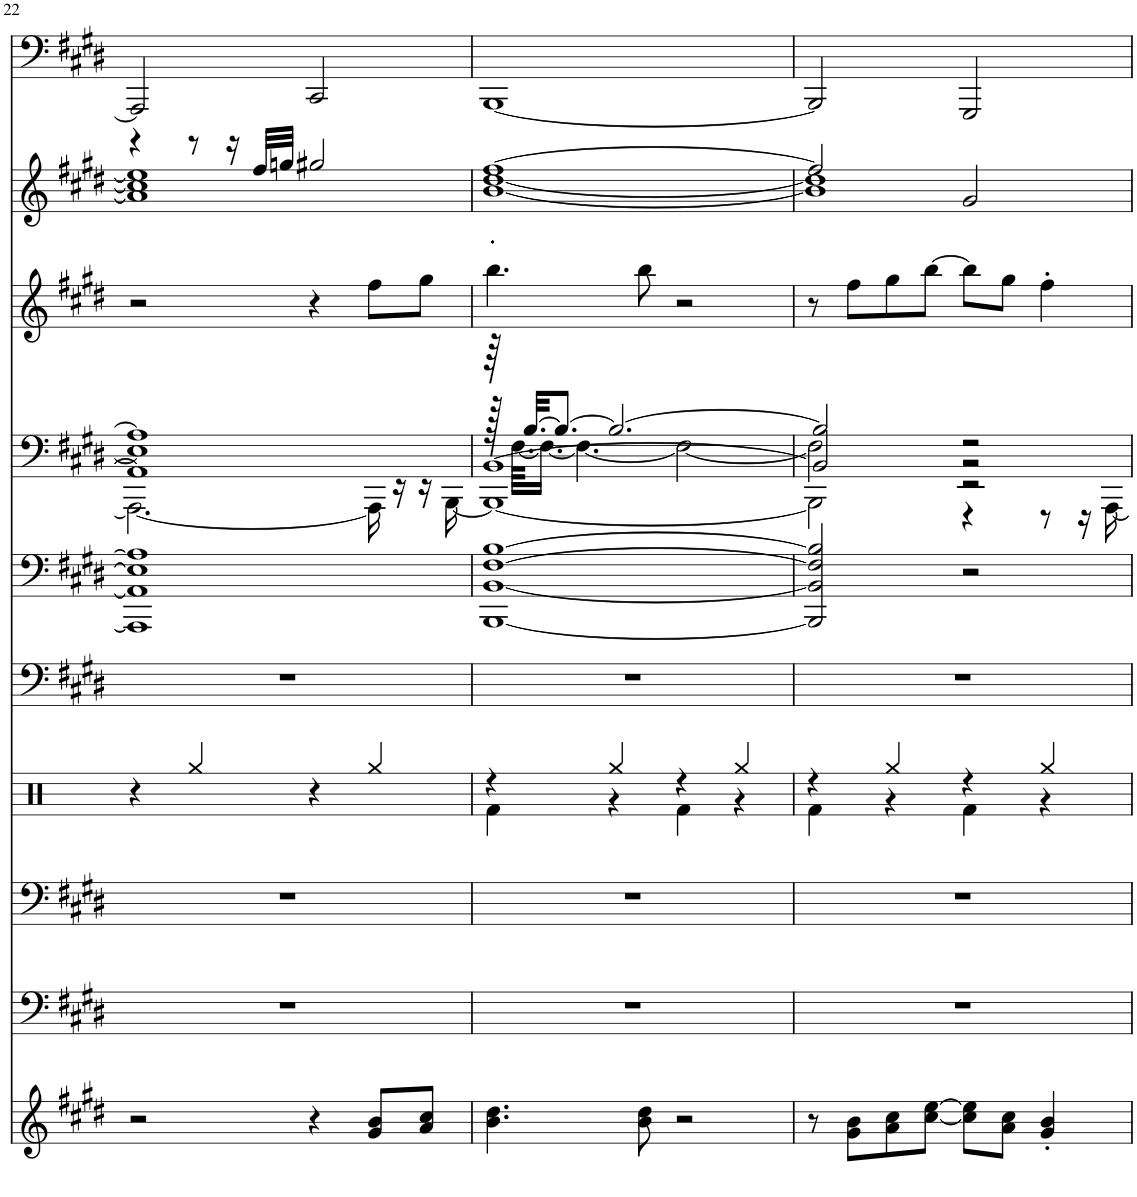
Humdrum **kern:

**kern	**kern	**kern	**kern	**kern	**kern	**kern	**kern	**kern	**text	**kern
*part10	*part9	*part8	*part7	*part6	*part5	*part4	*part3	*part2	*part2	*part1
*staff10	*staff9	*staff8	*staff7	*staff6	*staff5	*staff4	*staff3	*staff2	*staff2	*staff1
*I"Bandoneon	*I"Clean Guitar	*I"Muted Guitar	*I"Percussion	*I"Muted Guitar	*I"Steel Gtr.	*I"Steel Gtr.	*I"Drawbar Organ	*I"Perc. Organ	*	*I"Fingered Bass
!!LO:PB:g=z
*clefG2	*clefF4	*clefF4	*clefX	*clefF4	*clefF4	*clefF4	*clefG2	*clefG2	*	*clefF4
*k[f#c#g#d#]	*k[f#c#g#d#]	*k[f#c#g#d#]	*k[]	*k[f#c#g#d#]	*k[f#c#g#d#]	*k[f#c#g#d#]	*k[f#c#g#d#]	*k[f#c#g#d#]	*	*k[f#c#g#d#]
*M4/4	*M4/4	*M4/4	*M4/4	*M4/4	*M4/4	*M4/4	*M4/4	*M4/4	*	*M4/4
=22	=22	=22	=22	=22	=22	=22	=22	=22	=22	=22
*	*	*	*	*	*	*^	*	*^	*	*
*	*	*	*	*	*	*	*^	*	*	*	*	*
*	*	*	*	*	*	*	*	*^	*	*	*	*	*
2r	1r	1r	4r	1r	1AAA] 1AA] 1E] 1A]	1A]	1E]	1AA]	2.AAA\_	2r	4r	1a] 1cc#] 1ee]	.	2AAA/]
.	.	.	4Rgg/	.	.	.	.	.	.	.	8r	.	.	.
.	.	.	.	.	.	.	.	.	.	.	16r	.	.	.
.	.	.	.	.	.	.	.	.	.	.	32ff#/LLL	.	.	.
.	.	.	.	.	.	.	.	.	.	.	32ggn/JJJ	.	.	.
4r	.	.	4r	.	.	.	.	.	.	4r	2gg#X/	.	.	2CC#/
8g#/ 8b/L	.	.	4Rgg/	.	.	.	.	.	16AAA\]	8ff#\L	.	.	.	.
.	.	.	.	.	.	.	.	.	16r	.	.	.	.	.
8a/ 8cc#/J	.	.	.	.	.	.	.	.	16r	8gg#\J	.	.	.	.
.	.	.	.	.	.	.	.	.	[16BBB\	.	.	.	.	.
=23	=23	=23	=23	=23	=23	=23	=23	=23	=23	=23	=23	=23	=23	=23
*	*	*	*^	*	*	*	*	*	*	*	*	*	*	*
!	!	!	!	!	!	!	!	!	!	!	!	!	!	!LO:LY:b	!
4.b\ 4.dd#\	1r	1r	4r	4Rf\	1r	[1BBB [1BB [1F# [1B	64r	128r	[1BB	1BBB_	4.bb\	[1ff#	[1b [1dd#	.	[1BBB
.	.	.	.	.	.	.	.	[64.F#\KKLL	.	.	.	.	.	.	.
.	.	.	.	.	.	.	[32.B/KKL	.	.	.	.	.	.	.	.
.	.	.	.	.	.	.	.	16.F#\JJ_	.	.	.	.	.	.	.
.	.	.	.	.	.	.	8.B/J_	.	.	.	.	.	.	.	.
.	.	.	.	.	.	.	.	4.F#\_	.	.	.	.	.	.	.
.	.	.	4Rgg/	4r	.	.	2.B/_	.	.	.	.	.	.	.	.
8b\ 8dd#\	.	.	.	.	.	.	.	.	.	.	8bb\	.	.	.	.
2r	.	.	4r	4Rf\	.	.	.	2F#\_	.	.	2r	.	.	.	.
.	.	.	4Rgg/	4r	.	.	.	.	.	.	.	.	.	.	.
=24	=24	=24	=24	=24	=24	=24	=24	=24	=24	=24	=24	=24	=24	=24	=24
8r	1r	1r	4r	4Rf\	1r	2BBB/] 2BB/] 2F#/] 2B/]	2B/]	2F#\]	2BB/]	2BBB\]	8r	2ff#/]	1b] 1dd#]	.	2BBB/]
8g#\ 8b\L	.	.	.	.	.	.	.	.	.	.	8ff#\L	.	.	.	.
8a\ 8cc#\	.	.	4Rgg/	4r	.	.	.	.	.	.	8gg#\	.	.	.	.
[8cc#\ [8ee\J	.	.	.	.	.	.	.	.	.	.	[8bb\J	.	.	.	.
8cc#\] 8ee\]L	.	.	4r	4Rf\	.	2r	2r	2r	2r	4r	8bb\L]	2g#/	.	.	2GGG#/
8a\ 8cc#\J	.	.	.	.	.	.	.	.	.	.	8gg#\J	.	.	.	.
4g#/' 4b/'	.	.	4Rgg/	4r	.	.	.	.	.	8r	4ff#'\	.	.	.	.
.	.	.	.	.	.	.	.	.	.	16r	.	.	.	.	.
.	.	.	.	.	.	.	.	.	.	[16AAA\	.	.	.	.	.
*	*	*	*v	*v	*	*	*v	*v	*v	*v	*	*v	*v	*	*
=	=	=	=	=	=	=	=	=	=	=
*-	*-	*-	*-	*-	*-	*-	*-	*-	*-	*-
